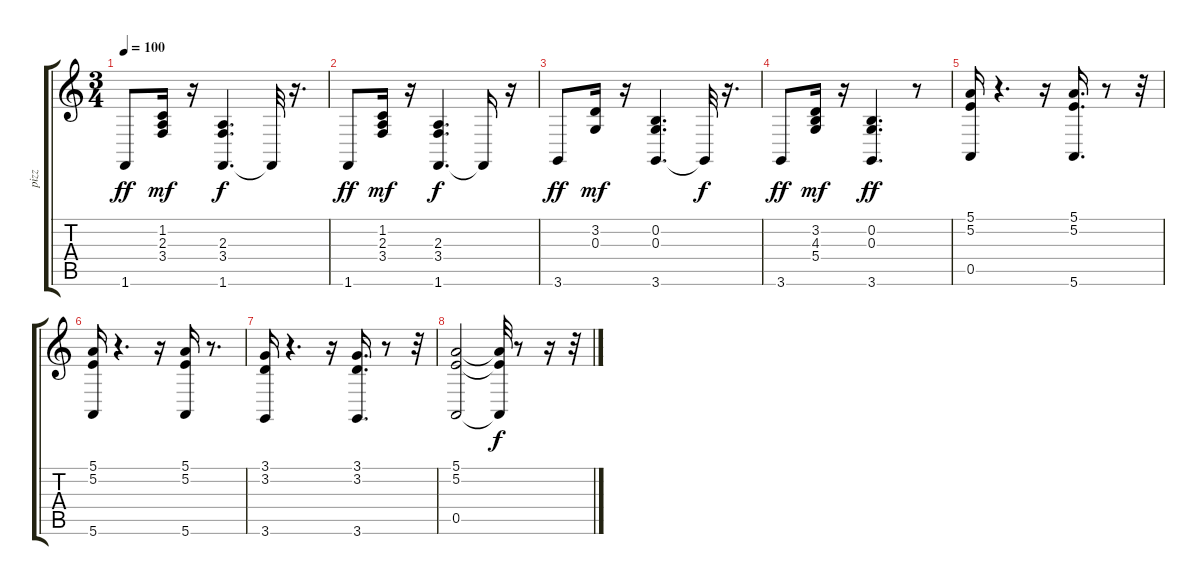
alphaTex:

\track ("pizz" "pizz") {instrument pizzicatostrings}
\staff {score tabs}
\tuning (E4 B3 G3 D3 A2 E2) {hide}
\ts (3 4)
\tempo 100
\clef g2
\ks c
1.6.8{dy ff} (1.2 2.3 3.4).16{dy mf} r.16 (2.3 3.4 1.6).4{d dy f} 1.6{t}.32 r.16{d} |
1.6.8{dy ff} (1.2 2.3 3.4).16{dy mf} r.16 (2.3 3.4 1.6).4{d dy f} 1.6{t}.16 r.16 |
3.6.8{dy ff} (3.2 0.3).16{dy mf} r.16 (0.2 0.3 3.6).4{d} 3.6{t}.32{dy f} r.16{d} |
3.6.8{dy ff} (3.2 4.3 5.4).16{dy mf} r.16 (0.2 0.3 3.6).4{d dy ff} r.8 |
(5.1 5.2 0.5).16{volume 11 balance 8 instrument pizzicatostrings} r.4{d} r.16 (5.1 5.2 5.6).16{d} r.8 r.32 |
(5.1 5.2 5.6).16 r.4{d} r.16 (5.1 5.2 5.6).16 r.8{d} |
(3.1 3.2 3.6).16 r.4{d} r.16 (3.1 3.2 3.6).16{d} r.8 r.32 |
(5.1 5.2 0.5).2 (5.1{t} 5.2{t} 0.5{t}).32{dy f} r.8 r.16 r.32
